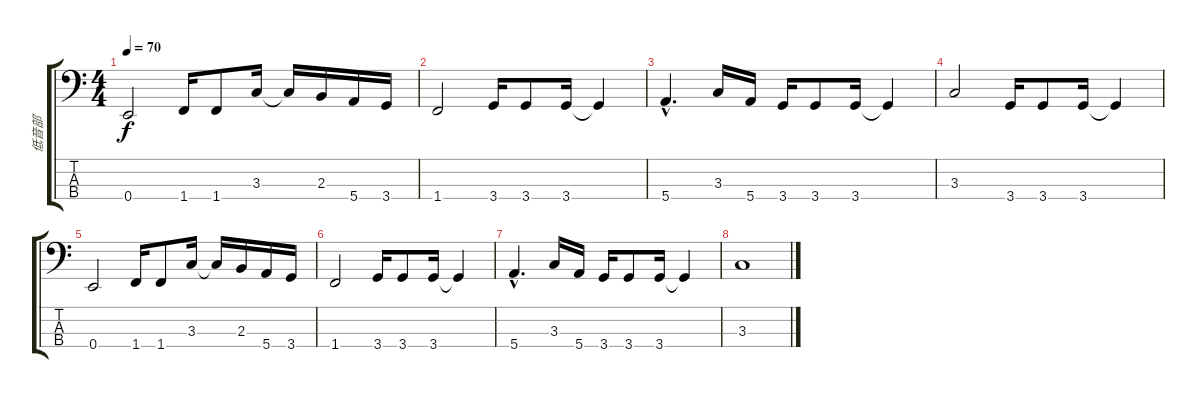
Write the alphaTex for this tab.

\track ("低音部 " "低音部 ") {instrument electricbassfinger}
\staff {score tabs}
\tuning (G2 D2 A1 E1) {hide}
\ts (4 4)
\tempo 70
\clef f4
\ks c
0.4.2{dy f} 1.4.16 1.4.8 3.3.16 3.3{t}.16 2.3.16 5.4.16 3.4.16 |
1.4.2 3.4.16 3.4.8 3.4.16 3.4{t}.4 |
5.4{hac}.4{d} 3.3.16 5.4.16 3.4.16 3.4.8 3.4.16 3.4{t}.4 |
3.3.2 3.4.16 3.4.8 3.4.16 3.4{t}.4 |
0.4.2 1.4.16 1.4.8 3.3.16 3.3{t}.16 2.3.16 5.4.16 3.4.16 |
1.4.2 3.4.16 3.4.8 3.4.16 3.4{t}.4 |
5.4{hac}.4{d} 3.3.16 5.4.16 3.4.16 3.4.8 3.4.16 3.4{t}.4 |
3.3.1
